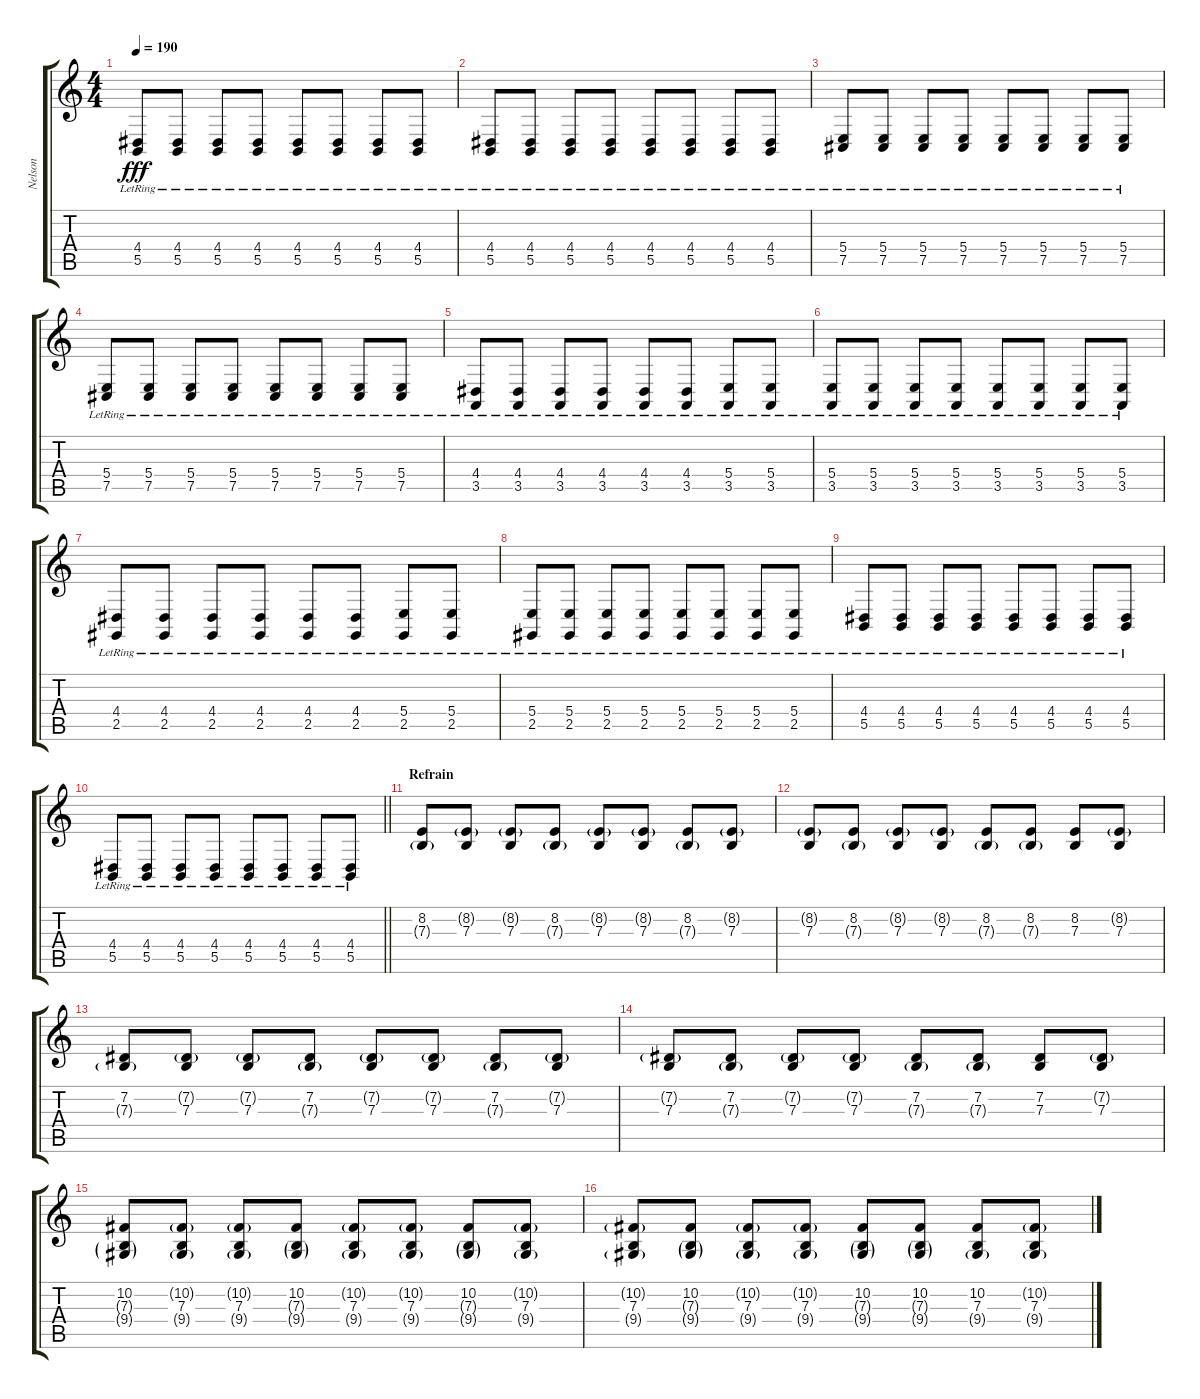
\track ("Nelson" "Nelson") {instrument stringensemble1}
\staff {score tabs}
\tuning (Db4 Ab3 E3 B2 Gb2 B1) {hide}
\ts (4 4)
\tempo 190
\clef g2
\ks c
(4.4{lr} 5.5{lr}).8{dy fff} (4.4{lr} 5.5{lr}).8 (4.4{lr} 5.5{lr}).8 (4.4{lr} 5.5{lr}).8 (4.4{lr} 5.5{lr}).8 (4.4{lr} 5.5{lr}).8 (4.4{lr} 5.5{lr}).8 (4.4{lr} 5.5{lr}).8 |
(4.4{lr} 5.5{lr}).8 (4.4{lr} 5.5{lr}).8 (4.4{lr} 5.5{lr}).8 (4.4{lr} 5.5{lr}).8 (4.4{lr} 5.5{lr}).8 (4.4{lr} 5.5{lr}).8 (4.4{lr} 5.5{lr}).8 (4.4{lr} 5.5{lr}).8 |
(5.4{lr} 7.5{lr}).8 (5.4{lr} 7.5{lr}).8 (5.4{lr} 7.5{lr}).8 (5.4{lr} 7.5{lr}).8 (5.4{lr} 7.5{lr}).8 (5.4{lr} 7.5{lr}).8 (5.4{lr} 7.5{lr}).8 (5.4{lr} 7.5{lr}).8 |
(5.4{lr} 7.5{lr}).8 (5.4{lr} 7.5{lr}).8 (5.4{lr} 7.5{lr}).8 (5.4{lr} 7.5{lr}).8 (5.4{lr} 7.5{lr}).8 (5.4{lr} 7.5{lr}).8 (5.4{lr} 7.5{lr}).8 (5.4{lr} 7.5{lr}).8 |
(4.4{lr} 3.5{lr}).8 (4.4{lr} 3.5{lr}).8 (4.4{lr} 3.5{lr}).8 (4.4{lr} 3.5{lr}).8 (4.4{lr} 3.5{lr}).8 (4.4{lr} 3.5{lr}).8 (5.4{lr} 3.5{lr}).8 (5.4{lr} 3.5{lr}).8 |
(5.4{lr} 3.5{lr}).8 (5.4{lr} 3.5{lr}).8 (5.4{lr} 3.5{lr}).8 (5.4{lr} 3.5{lr}).8 (5.4{lr} 3.5{lr}).8 (5.4{lr} 3.5{lr}).8 (5.4{lr} 3.5{lr}).8 (5.4{lr} 3.5{lr}).8 |
(4.4{lr} 2.5{lr}).8 (4.4{lr} 2.5{lr}).8 (4.4{lr} 2.5{lr}).8 (4.4{lr} 2.5{lr}).8 (4.4{lr} 2.5{lr}).8 (4.4{lr} 2.5{lr}).8 (5.4{lr} 2.5{lr}).8 (5.4{lr} 2.5{lr}).8 |
(5.4{lr} 2.5{lr}).8 (5.4{lr} 2.5{lr}).8 (5.4{lr} 2.5{lr}).8 (5.4{lr} 2.5{lr}).8 (5.4{lr} 2.5{lr}).8 (5.4{lr} 2.5{lr}).8 (5.4{lr} 2.5{lr}).8 (5.4{lr} 2.5{lr}).8 |
(4.4{lr} 5.5{lr}).8 (4.4{lr} 5.5{lr}).8 (4.4{lr} 5.5{lr}).8 (4.4{lr} 5.5{lr}).8 (4.4{lr} 5.5{lr}).8 (4.4{lr} 5.5{lr}).8 (4.4{lr} 5.5{lr}).8 (4.4{lr} 5.5{lr}).8 |
\barLineRight lightlight
(4.4{lr} 5.5{lr}).8 (4.4{lr} 5.5{lr}).8 (4.4{lr} 5.5{lr}).8 (4.4{lr} 5.5{lr}).8 (4.4{lr} 5.5{lr}).8 (4.4{lr} 5.5{lr}).8 (4.4{lr} 5.5{lr}).8 (4.4{lr} 5.5{lr}).8 |
\section ("" "Refrain ")
(8.2 7.3{g}).8{volume 11} (8.2{g} 7.3).8 (8.2{g} 7.3).8 (8.2 7.3{g}).8 (8.2{g} 7.3).8 (8.2{g} 7.3).8 (8.2 7.3{g}).8 (8.2{g} 7.3).8 |
(8.2{g} 7.3).8 (8.2 7.3{g}).8 (8.2{g} 7.3).8 (8.2{g} 7.3).8 (8.2 7.3{g}).8 (8.2 7.3{g}).8 (8.2 7.3).8 (8.2{g} 7.3).8 |
(7.2 7.3{g}).8 (7.2{g} 7.3).8 (7.2{g} 7.3).8 (7.2 7.3{g}).8 (7.2{g} 7.3).8 (7.2{g} 7.3).8 (7.2 7.3{g}).8 (7.2{g} 7.3).8 |
(7.2{g} 7.3).8 (7.2 7.3{g}).8 (7.2{g} 7.3).8 (7.2{g} 7.3).8 (7.2 7.3{g}).8 (7.2 7.3{g}).8 (7.2 7.3).8 (7.2{g} 7.3).8 |
(10.2 7.3{g} 9.4{g}).8 (10.2{g} 7.3 9.4{g}).8 (10.2{g} 7.3 9.4{g}).8 (10.2 7.3{g} 9.4{g}).8 (10.2{g} 7.3 9.4{g}).8 (10.2{g} 7.3 9.4{g}).8 (10.2 7.3{g} 9.4{g}).8 (10.2{g} 7.3 9.4{g}).8 |
(10.2{g} 7.3 9.4{g}).8 (10.2 7.3{g} 9.4{g}).8 (10.2{g} 7.3 9.4{g}).8 (10.2{g} 7.3 9.4{g}).8 (10.2 7.3{g} 9.4{g}).8 (10.2 7.3{g} 9.4{g}).8 (10.2 7.3 9.4{g}).8 (10.2{g} 7.3 9.4{g}).8
